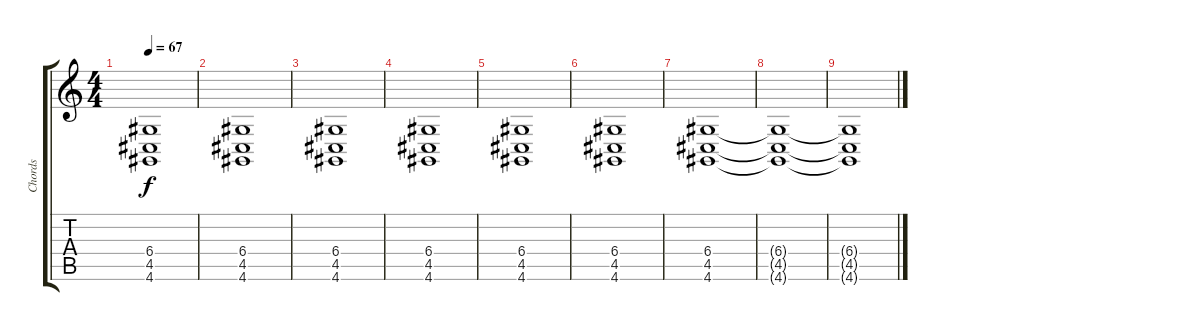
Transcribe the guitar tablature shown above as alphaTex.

\track ("Chords" "Chords") {instrument stringensemble2}
\staff {score tabs}
\tuning (E4 B3 G3 D3 A2 E2) {hide}
\ts (4 4)
\tempo 67
\clef g2
\ks c
(6.4 4.5 4.6).1{dy f} |
(6.4 4.5 4.6).1 |
(6.4 4.5 4.6).1 |
(6.4 4.5 4.6).1 |
(6.4 4.5 4.6).1 |
(6.4 4.5 4.6).1 |
(6.4 4.5 4.6).1 |
(6.4{t} 4.5{t} 4.6{t}).1{volume 0} |
(6.4{t} 4.5{t} 4.6{t}).1
